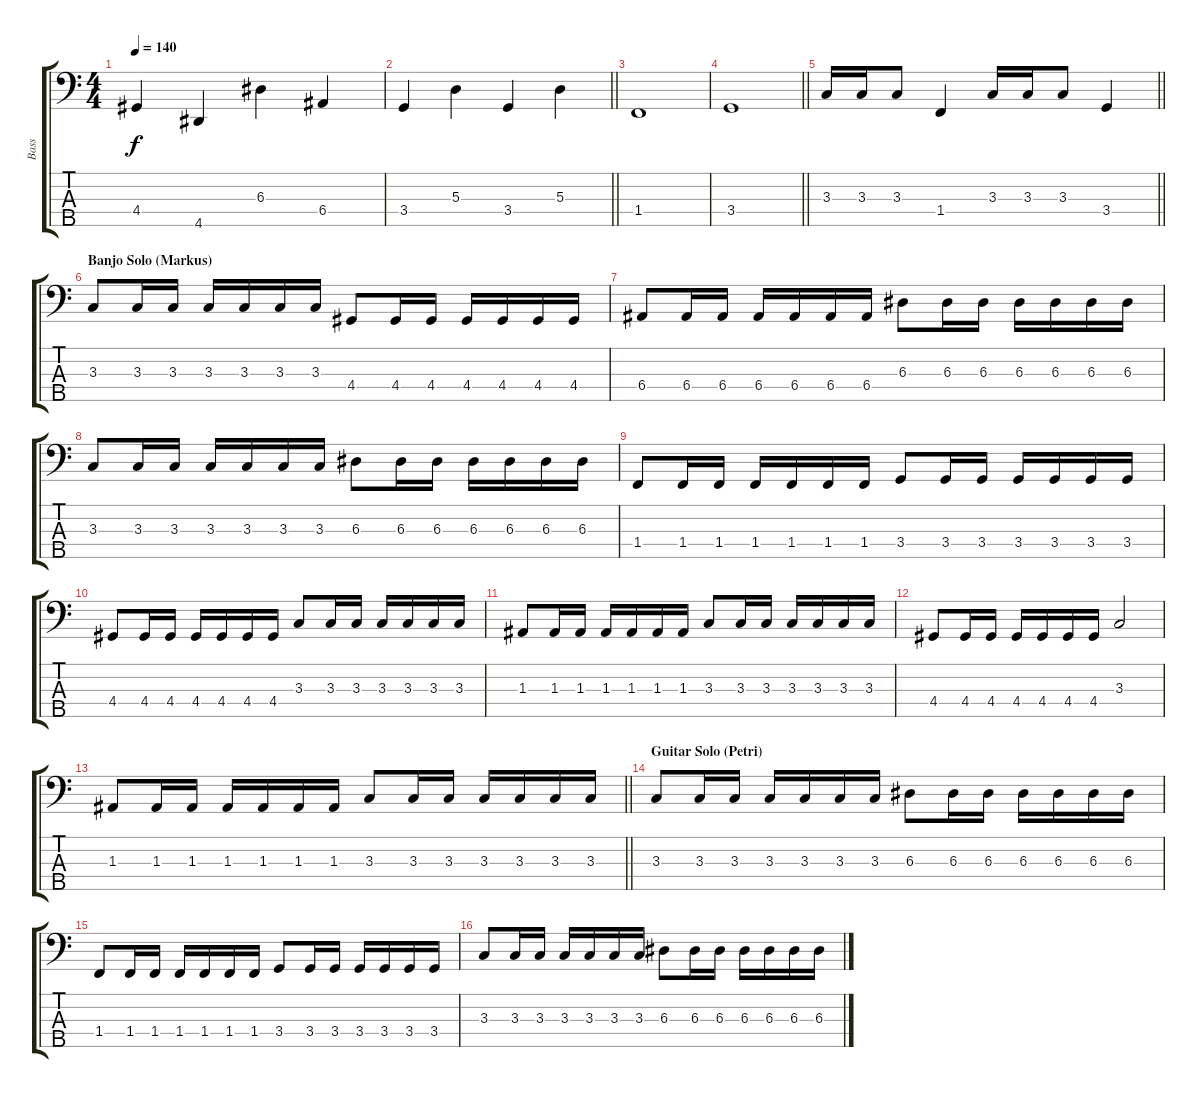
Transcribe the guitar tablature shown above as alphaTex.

\track ("Bass" "Bass") {instrument electricbassfinger}
\staff {score tabs}
\tuning (G2 D2 A1 E1 B0) {hide}
\ts (4 4)
\tempo 140
\clef f4
\ks c
4.4.4{dy f} 4.5.4 6.3.4 6.4.4 |
\barLineRight lightlight
3.4.4 5.3.4 3.4.4 5.3.4 |
\section ("" "")
1.4.1 |
\barLineRight lightlight
3.4.1 |
\section ("" "")
\barLineRight lightlight
3.3.16 3.3.16 3.3.8 1.4.4 3.3.16 3.3.16 3.3.8 3.4.4 |
\section ("" "Banjo Solo (Markus)")
3.3.8 3.3.16 3.3.16 3.3.16 3.3.16 3.3.16 3.3.16 4.4.8 4.4.16 4.4.16 4.4.16 4.4.16 4.4.16 4.4.16 |
6.4.8 6.4.16 6.4.16 6.4.16 6.4.16 6.4.16 6.4.16 6.3.8 6.3.16 6.3.16 6.3.16 6.3.16 6.3.16 6.3.16 |
3.3.8 3.3.16 3.3.16 3.3.16 3.3.16 3.3.16 3.3.16 6.3.8 6.3.16 6.3.16 6.3.16 6.3.16 6.3.16 6.3.16 |
1.4.8 1.4.16 1.4.16 1.4.16 1.4.16 1.4.16 1.4.16 3.4.8 3.4.16 3.4.16 3.4.16 3.4.16 3.4.16 3.4.16 |
4.4.8 4.4.16 4.4.16 4.4.16 4.4.16 4.4.16 4.4.16 3.3.8 3.3.16 3.3.16 3.3.16 3.3.16 3.3.16 3.3.16 |
1.3.8 1.3.16 1.3.16 1.3.16 1.3.16 1.3.16 1.3.16 3.3.8 3.3.16 3.3.16 3.3.16 3.3.16 3.3.16 3.3.16 |
4.4.8 4.4.16 4.4.16 4.4.16 4.4.16 4.4.16 4.4.16 3.3.2 |
\barLineRight lightlight
1.3.8 1.3.16 1.3.16 1.3.16 1.3.16 1.3.16 1.3.16 3.3.8 3.3.16 3.3.16 3.3.16 3.3.16 3.3.16 3.3.16 |
\section ("" "Guitar Solo (Petri)")
3.3.8 3.3.16 3.3.16 3.3.16 3.3.16 3.3.16 3.3.16 6.3.8 6.3.16 6.3.16 6.3.16 6.3.16 6.3.16 6.3.16 |
1.4.8 1.4.16 1.4.16 1.4.16 1.4.16 1.4.16 1.4.16 3.4.8 3.4.16 3.4.16 3.4.16 3.4.16 3.4.16 3.4.16 |
3.3.8 3.3.16 3.3.16 3.3.16 3.3.16 3.3.16 3.3.16 6.3.8 6.3.16 6.3.16 6.3.16 6.3.16 6.3.16 6.3.16
